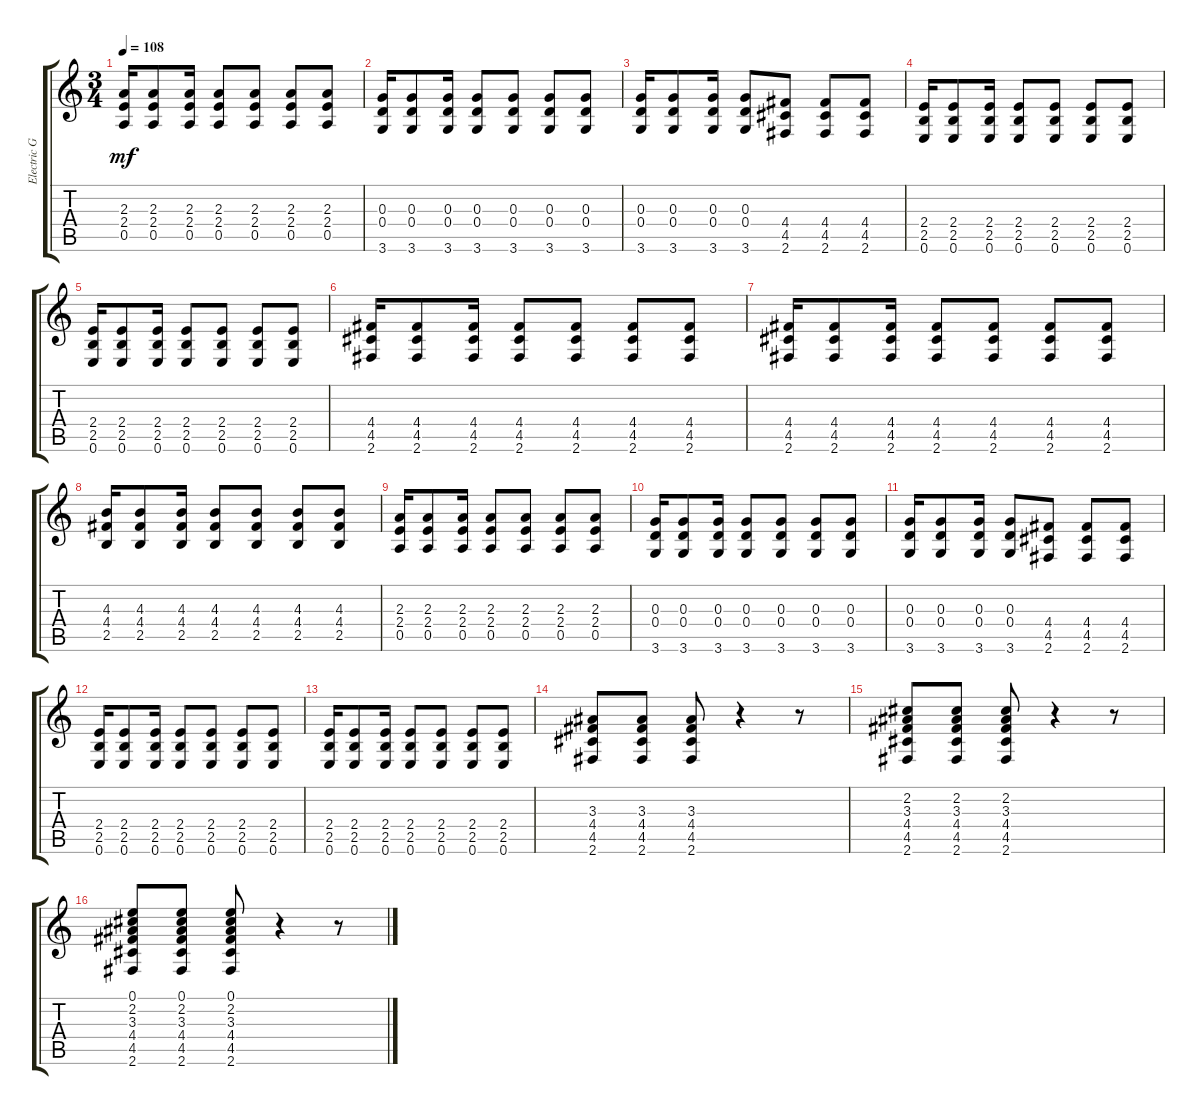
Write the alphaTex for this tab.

\track ("Electric Guitar" "Electric G") {instrument overdrivenguitar}
\staff {score tabs}
\tuning (E4 B3 G3 D3 A2 E2) {hide}
\ts (3 4)
\tempo 108
\clef g2
\ks c
(2.3 2.4 0.5).16{dy mf} (2.3 2.4 0.5).8 (2.3 2.4 0.5).16 (2.3 2.4 0.5).8 (2.3 2.4 0.5).8 (2.3 2.4 0.5).8 (2.3 2.4 0.5).8 |
(0.3 0.4 3.6).16 (0.3 0.4 3.6).8 (0.3 0.4 3.6).16 (0.3 0.4 3.6).8 (0.3 0.4 3.6).8 (0.3 0.4 3.6).8 (0.3 0.4 3.6).8 |
(0.3 0.4 3.6).16 (0.3 0.4 3.6).8 (0.3 0.4 3.6).16 (0.3 0.4 3.6).8 (4.4 4.5 2.6).8 (4.4 4.5 2.6).8 (4.4 4.5 2.6).8 |
(2.4 2.5 0.6).16 (2.4 2.5 0.6).8 (2.4 2.5 0.6).16 (2.4 2.5 0.6).8 (2.4 2.5 0.6).8 (2.4 2.5 0.6).8 (2.4 2.5 0.6).8 |
(2.4 2.5 0.6).16 (2.4 2.5 0.6).8 (2.4 2.5 0.6).16 (2.4 2.5 0.6).8 (2.4 2.5 0.6).8 (2.4 2.5 0.6).8 (2.4 2.5 0.6).8 |
(4.4 4.5 2.6).16 (4.4 4.5 2.6).8 (4.4 4.5 2.6).16 (4.4 4.5 2.6).8 (4.4 4.5 2.6).8 (4.4 4.5 2.6).8 (4.4 4.5 2.6).8 |
(4.4 4.5 2.6).16 (4.4 4.5 2.6).8 (4.4 4.5 2.6).16 (4.4 4.5 2.6).8 (4.4 4.5 2.6).8 (4.4 4.5 2.6).8 (4.4 4.5 2.6).8 |
(4.3 4.4 2.5).16 (4.3 4.4 2.5).8 (4.3 4.4 2.5).16 (4.3 4.4 2.5).8 (4.3 4.4 2.5).8 (4.3 4.4 2.5).8 (4.3 4.4 2.5).8 |
(2.3 2.4 0.5).16 (2.3 2.4 0.5).8 (2.3 2.4 0.5).16 (2.3 2.4 0.5).8 (2.3 2.4 0.5).8 (2.3 2.4 0.5).8 (2.3 2.4 0.5).8 |
(0.3 0.4 3.6).16 (0.3 0.4 3.6).8 (0.3 0.4 3.6).16 (0.3 0.4 3.6).8 (0.3 0.4 3.6).8 (0.3 0.4 3.6).8 (0.3 0.4 3.6).8 |
(0.3 0.4 3.6).16 (0.3 0.4 3.6).8 (0.3 0.4 3.6).16 (0.3 0.4 3.6).8 (4.4 4.5 2.6).8 (4.4 4.5 2.6).8 (4.4 4.5 2.6).8 |
(2.4 2.5 0.6).16 (2.4 2.5 0.6).8 (2.4 2.5 0.6).16 (2.4 2.5 0.6).8 (2.4 2.5 0.6).8 (2.4 2.5 0.6).8 (2.4 2.5 0.6).8 |
(2.4 2.5 0.6).16 (2.4 2.5 0.6).8 (2.4 2.5 0.6).16 (2.4 2.5 0.6).8 (2.4 2.5 0.6).8 (2.4 2.5 0.6).8 (2.4 2.5 0.6).8 |
(3.3 4.4 4.5 2.6).8 (3.3 4.4 4.5 2.6).8 (3.3 4.4 4.5 2.6).8 r.4 r.8 |
(2.2 3.3 4.4 4.5 2.6).8 (2.2 3.3 4.4 4.5 2.6).8 (2.2 3.3 4.4 4.5 2.6).8 r.4 r.8 |
(0.1 2.2 3.3 4.4 4.5 2.6).8 (0.1 2.2 3.3 4.4 4.5 2.6).8 (0.1 2.2 3.3 4.4 4.5 2.6).8 r.4 r.8
